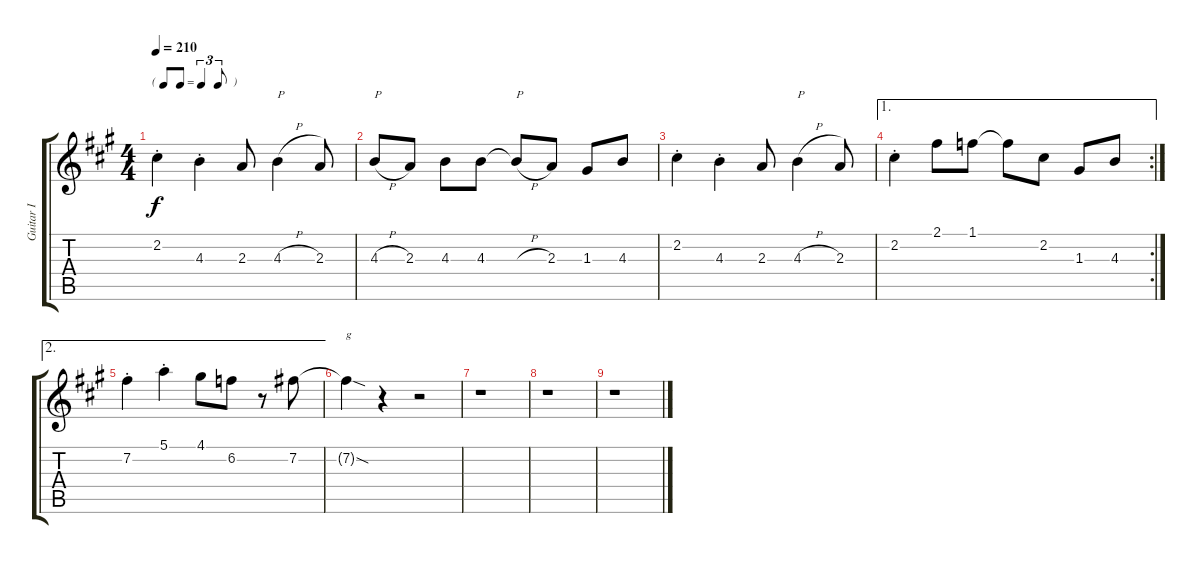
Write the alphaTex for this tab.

\track ("Guitar I" "Guitar I") {instrument electricguitarjazz}
\staff {score tabs}
\tuning (E4 B3 G3 D3 A2 E2) {hide}
\ts (4 4)
\tf triplet8th
\tempo 210
\clef g2
\ks a
2.2{st}.4{dy f} 4.3{st}.4 2.3.8 4.3{h}.4{txt "P"} 2.3.8 |
4.3{h}.8{txt "P"} 2.3.8 4.3.8 4.3.8 4.3{h t}.8{txt "P"} 2.3.8 1.3.8 4.3.8 |
2.2{st}.4 4.3{st}.4 2.3.8 4.3{h}.4{txt "P"} 2.3.8 |
\ae 1
\rc 2
2.2{st}.4 2.1.8 1.1.8 1.1{t}.8 2.2.8 1.3.8 4.3.8 |
\ae 2
7.2{st}.4 5.1{st}.4 4.1.8 6.2.8 r.8 7.2.8 |
7.2{sod t}.4{txt "g"} r.4 r.2 |
r.1 |
r.1 |
r.1
